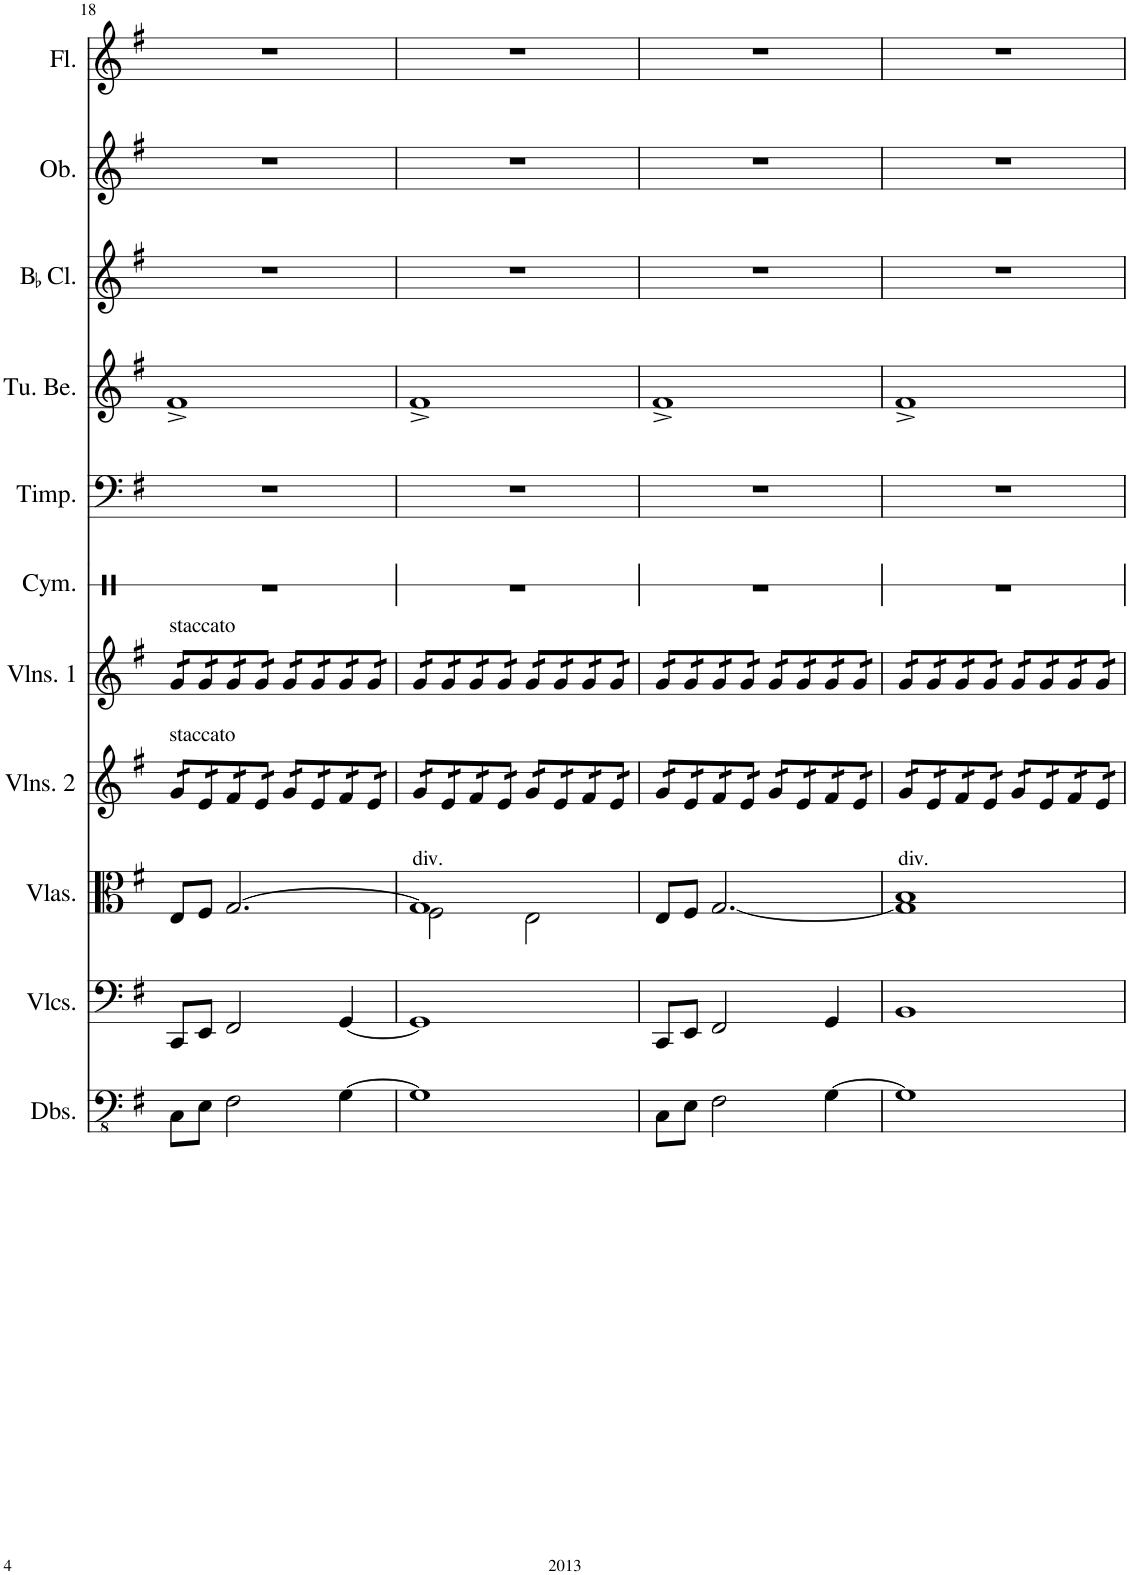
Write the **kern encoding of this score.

**kern	**kern	**kern	**kern	**kern	**kern	**kern	**kern	**kern	**kern	**kern
*part11	*part10	*part9	*part8	*part7	*part6	*part5	*part4	*part3	*part2	*part1
*staff11	*staff10	*staff9	*staff8	*staff7	*staff6	*staff5	*staff4	*staff3	*staff2	*staff1
*I"Double Basses	*I"Violoncellos	*I"Violas	*I"Violins 2	*I"Violins 1	*I"Cymbal	*I"Timpani	*I"Tubular Bells	*I"BaccidentalFlat Clarinet	*I"Oboe	*I"Flute
*I'Dbs.	*I'Vlcs.	*I'Vlas.	*I'Vlns. 2	*I'Vlns. 1	*I'Cym.	*I'Timp.	*I'Tu. Be.	*I'BaccidentalFlat Cl.	*I'Ob.	*I'Fl.
!!LO:PB:g=z
*clefFv4	*clefF4	*clefC3	*clefG2	*clefG2	*clefX	*clefF4	*clefG2	*clefG2	*clefG2	*clefG2
*	*	*	*	*	*	*	*	*ITrd1c2	*	*
*k[f#]	*k[f#]	*k[f#]	*k[f#]	*k[f#]	*k[]	*k[f#]	*k[f#]	*k[f#]	*k[f#]	*k[f#]
*M4/4	*M4/4	*M4/4	*M4/4	*M4/4	*M4/4	*M4/4	*M4/4	*M4/4	*M4/4	*M4/4
=18	=18	=18	=18	=18	=18	=18	=18	=18	=18	=18
!	!	!	!	!LO:TX:a:t=staccato	!	!	!	!	!	!
!	!	!	!LO:TX:a:t=staccato	!	!	!	!	!	!	!
*	*	*	*tremolo	*	*	*	*	*	*	*
*	*	*	*	*tremolo	*	*	*	*	*	*
8CC\L	8CC/L	8E/L	16g/LL	16g/LL	1r	1r	1f#^	1r	1r	1r
.	.	.	16g/	16g/	.	.	.	.	.	.
8EE\J	8EE/J	8F#/J	16e/	16g/	.	.	.	.	.	.
.	.	.	16e/	16g/	.	.	.	.	.	.
2FF#\	2FF#/	[2.G/	16f#/	16g/	.	.	.	.	.	.
.	.	.	16f#/	16g/	.	.	.	.	.	.
.	.	.	16e/	16g/	.	.	.	.	.	.
.	.	.	16e/JJ	16g/JJ	.	.	.	.	.	.
.	.	.	16g/LL	16g/LL	.	.	.	.	.	.
.	.	.	16g/	16g/	.	.	.	.	.	.
.	.	.	16e/	16g/	.	.	.	.	.	.
.	.	.	16e/	16g/	.	.	.	.	.	.
[4GG\	[4GG/	.	16f#/	16g/	.	.	.	.	.	.
.	.	.	16f#/	16g/	.	.	.	.	.	.
.	.	.	16e/	16g/	.	.	.	.	.	.
.	.	.	16e/JJ	16g/JJ	.	.	.	.	.	.
=19	=19	=19	=19	=19	=19	=19	=19	=19	=19	=19
*	*	*^	*	*	*	*	*	*	*	*
!	!	!LO:TX:a:t=div.	!	!	!	!	!	!	!	!	!
1GG]	1GG]	1G]	2F#\	16g/LL	16g/LL	1r	1r	1f#^	1r	1r	1r
.	.	.	.	16g/	16g/	.	.	.	.	.	.
.	.	.	.	16e/	16g/	.	.	.	.	.	.
.	.	.	.	16e/	16g/	.	.	.	.	.	.
.	.	.	.	16f#/	16g/	.	.	.	.	.	.
.	.	.	.	16f#/	16g/	.	.	.	.	.	.
.	.	.	.	16e/	16g/	.	.	.	.	.	.
.	.	.	.	16e/JJ	16g/JJ	.	.	.	.	.	.
.	.	.	2E\	16g/LL	16g/LL	.	.	.	.	.	.
.	.	.	.	16g/	16g/	.	.	.	.	.	.
.	.	.	.	16e/	16g/	.	.	.	.	.	.
.	.	.	.	16e/	16g/	.	.	.	.	.	.
.	.	.	.	16f#/	16g/	.	.	.	.	.	.
.	.	.	.	16f#/	16g/	.	.	.	.	.	.
.	.	.	.	16e/	16g/	.	.	.	.	.	.
.	.	.	.	16e/JJ	16g/JJ	.	.	.	.	.	.
*	*	*v	*v	*	*	*	*	*	*	*	*
=20	=20	=20	=20	=20	=20	=20	=20	=20	=20	=20
8CC\L	8CC/L	8E/L	16g/LL	16g/LL	1r	1r	1f#^	1r	1r	1r
.	.	.	16g/	16g/	.	.	.	.	.	.
8EE\J	8EE/J	8F#/J	16e/	16g/	.	.	.	.	.	.
.	.	.	16e/	16g/	.	.	.	.	.	.
2FF#\	2FF#/	[2.G/	16f#/	16g/	.	.	.	.	.	.
.	.	.	16f#/	16g/	.	.	.	.	.	.
.	.	.	16e/	16g/	.	.	.	.	.	.
.	.	.	16e/JJ	16g/JJ	.	.	.	.	.	.
.	.	.	16g/LL	16g/LL	.	.	.	.	.	.
.	.	.	16g/	16g/	.	.	.	.	.	.
.	.	.	16e/	16g/	.	.	.	.	.	.
.	.	.	16e/	16g/	.	.	.	.	.	.
[4GG\	4GG/	.	16f#/	16g/	.	.	.	.	.	.
.	.	.	16f#/	16g/	.	.	.	.	.	.
.	.	.	16e/	16g/	.	.	.	.	.	.
.	.	.	16e/JJ	16g/JJ	.	.	.	.	.	.
=21	=21	=21	=21	=21	=21	=21	=21	=21	=21	=21
!	!	!LO:TX:a:t=div.	!	!	!	!	!	!	!	!
1GG]	1BB	1G] 1B	16g/LL	16g/LL	1r	1r	1f#^	1r	1r	1r
.	.	.	16g/	16g/	.	.	.	.	.	.
.	.	.	16e/	16g/	.	.	.	.	.	.
.	.	.	16e/	16g/	.	.	.	.	.	.
.	.	.	16f#/	16g/	.	.	.	.	.	.
.	.	.	16f#/	16g/	.	.	.	.	.	.
.	.	.	16e/	16g/	.	.	.	.	.	.
.	.	.	16e/JJ	16g/JJ	.	.	.	.	.	.
.	.	.	16g/LL	16g/LL	.	.	.	.	.	.
.	.	.	16g/	16g/	.	.	.	.	.	.
.	.	.	16e/	16g/	.	.	.	.	.	.
.	.	.	16e/	16g/	.	.	.	.	.	.
.	.	.	16f#/	16g/	.	.	.	.	.	.
.	.	.	16f#/	16g/	.	.	.	.	.	.
.	.	.	16e/	16g/	.	.	.	.	.	.
.	.	.	16e/JJ	16g/JJ	.	.	.	.	.	.
*	*	*	*	*Xtremolo	*	*	*	*	*	*
*	*	*	*Xtremolo	*	*	*	*	*	*	*
=	=	=	=	=	=	=	=	=	=	=
*-	*-	*-	*-	*-	*-	*-	*-	*-	*-	*-
